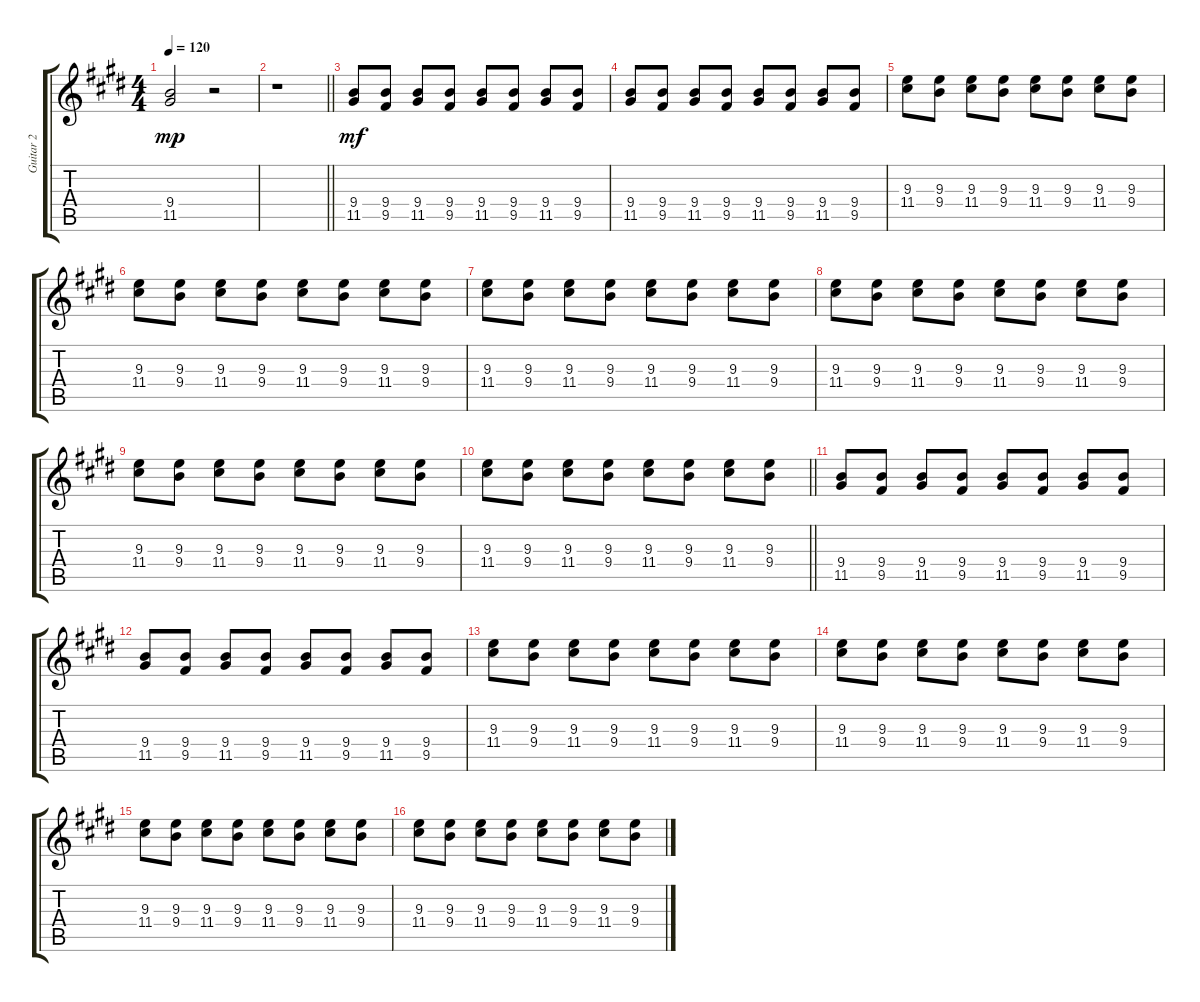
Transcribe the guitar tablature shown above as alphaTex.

\track ("Guitar 2" "Guitar 2") {instrument electricguitarclean}
\staff {score tabs}
\tuning (E4 B3 G3 D3 A2 E2) {hide}
\ts (4 4)
\tempo 120
\clef g2
\ks e
(9.4 11.5).2{dy mp} r.2 |
\barLineRight lightlight
r.1 |
(9.4 11.5).8{dy mf} (9.4 9.5).8 (9.4 11.5).8 (9.4 9.5).8 (9.4 11.5).8 (9.4 9.5).8 (9.4 11.5).8 (9.4 9.5).8 |
(9.4 11.5).8 (9.4 9.5).8 (9.4 11.5).8 (9.4 9.5).8 (9.4 11.5).8 (9.4 9.5).8 (9.4 11.5).8 (9.4 9.5).8 |
(9.3 11.4).8 (9.3 9.4).8 (9.3 11.4).8 (9.3 9.4).8 (9.3 11.4).8 (9.3 9.4).8 (9.3 11.4).8 (9.3 9.4).8 |
(9.3 11.4).8 (9.3 9.4).8 (9.3 11.4).8 (9.3 9.4).8 (9.3 11.4).8 (9.3 9.4).8 (9.3 11.4).8 (9.3 9.4).8 |
(9.3 11.4).8 (9.3 9.4).8 (9.3 11.4).8 (9.3 9.4).8 (9.3 11.4).8 (9.3 9.4).8 (9.3 11.4).8 (9.3 9.4).8 |
(9.3 11.4).8 (9.3 9.4).8 (9.3 11.4).8 (9.3 9.4).8 (9.3 11.4).8 (9.3 9.4).8 (9.3 11.4).8 (9.3 9.4).8 |
(9.3 11.4).8 (9.3 9.4).8 (9.3 11.4).8 (9.3 9.4).8 (9.3 11.4).8 (9.3 9.4).8 (9.3 11.4).8 (9.3 9.4).8 |
\barLineRight lightlight
(9.3 11.4).8 (9.3 9.4).8 (9.3 11.4).8 (9.3 9.4).8 (9.3 11.4).8 (9.3 9.4).8 (9.3 11.4).8 (9.3 9.4).8 |
(9.4 11.5).8 (9.4 9.5).8 (9.4 11.5).8 (9.4 9.5).8 (9.4 11.5).8 (9.4 9.5).8 (9.4 11.5).8 (9.4 9.5).8 |
(9.4 11.5).8 (9.4 9.5).8 (9.4 11.5).8 (9.4 9.5).8 (9.4 11.5).8 (9.4 9.5).8 (9.4 11.5).8 (9.4 9.5).8 |
(9.3 11.4).8 (9.3 9.4).8 (9.3 11.4).8 (9.3 9.4).8 (9.3 11.4).8 (9.3 9.4).8 (9.3 11.4).8 (9.3 9.4).8 |
(9.3 11.4).8 (9.3 9.4).8 (9.3 11.4).8 (9.3 9.4).8 (9.3 11.4).8 (9.3 9.4).8 (9.3 11.4).8 (9.3 9.4).8 |
(9.3 11.4).8 (9.3 9.4).8 (9.3 11.4).8 (9.3 9.4).8 (9.3 11.4).8 (9.3 9.4).8 (9.3 11.4).8 (9.3 9.4).8 |
(9.3 11.4).8 (9.3 9.4).8 (9.3 11.4).8 (9.3 9.4).8 (9.3 11.4).8 (9.3 9.4).8 (9.3 11.4).8 (9.3 9.4).8
